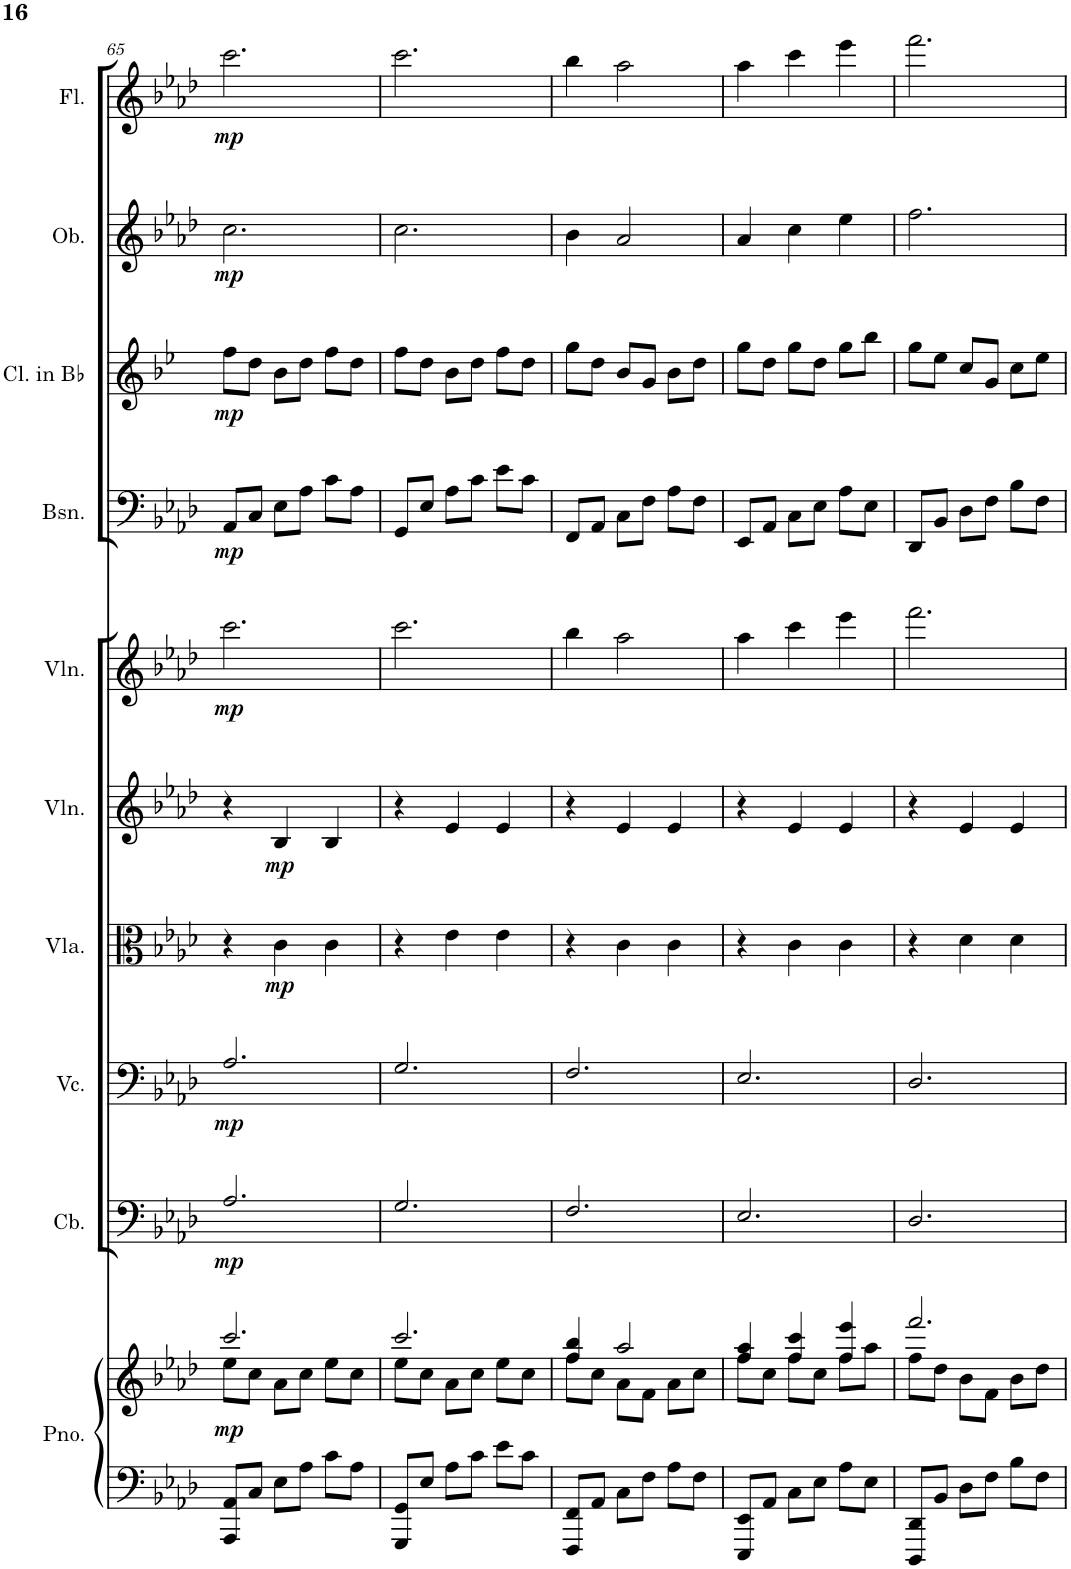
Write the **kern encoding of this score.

**kern	**kern	**dynam	**kern	**dynam	**kern	**dynam	**kern	**dynam	**kern	**dynam	**kern	**dynam	**kern	**dynam	**kern	**dynam	**kern	**dynam	**kern	**dynam
*part10	*part10	*part10	*part9	*part9	*part8	*part8	*part7	*part7	*part6	*part6	*part5	*part5	*part4	*part4	*part3	*part3	*part2	*part2	*part1	*part1
*staff11	*staff10	*staff10/11	*staff9	*staff9	*staff8	*staff8	*staff7	*staff7	*staff6	*staff6	*staff5	*staff5	*staff4	*staff4	*staff3	*staff3	*staff2	*staff2	*staff1	*staff1
*I"Piano	*	*	*I"Contrabbasso	*	*I"Violoncello	*	*I"Viola	*	*I"Violino II	*	*I"Violino I	*	*I"Fagotto	*	*I"Clarinetto	*	*I"Oboe	*	*I"Flauto	*
*I'Pno.	*	*	*I'Cb.	*	*I'Vc.	*	*I'Vla.	*	*I'Vln.	*	*I'Vln.	*	*	*	*	*	*I'Ob.	*	*I'Fl.	*
!!LO:PB:g=z
*clefF4	*clefG2	*	*clefF4	*	*clefF4	*	*clefC3	*	*clefG2	*	*clefG2	*	*clefF4	*	*clefG2	*	*clefG2	*	*clefG2	*
*	*	*	*Trd7c12	*	*	*	*	*	*	*	*	*	*	*	*Trd1c2	*	*	*	*	*
*k[b-e-a-d-]	*k[b-e-a-d-]	*	*k[b-e-a-d-]	*	*k[b-e-a-d-]	*	*k[b-e-a-d-]	*	*k[b-e-a-d-]	*	*k[b-e-a-d-]	*	*k[b-e-a-d-]	*	*k[b-e-]	*	*k[b-e-a-d-]	*	*k[b-e-a-d-]	*
*M3/4	*M3/4	*	*M3/4	*	*M3/4	*	*M3/4	*	*M3/4	*	*M3/4	*	*M3/4	*	*M3/4	*	*M3/4	*	*M3/4	*
=65	=65	=65	=65	=65	=65	=65	=65	=65	=65	=65	=65	=65	=65	=65	=65	=65	=65	=65	=65	=65
*	*^	*	*	*	*	*	*	*	*	*	*	*	*	*	*	*	*	*	*	*
!	!	!	!LO:DY:b	!	!LO:DY:b	!	!LO:DY:b	!	!	!	!	!	!LO:DY:b	!	!LO:DY:b	!	!LO:DY:b	!	!LO:DY:b	!	!LO:DY:b
8AAA-/^ 8AA-/^L	2.ccc^^/	8ee-\L	mp	2.A-/	mp	2.A-/	mp	4r	.	4r	.	2.ccc\	mp	8AA-/L	mp	8ff\L	mp	2.cc\	mp	2.ccc\	mp
8C/J	.	8cc\J	.	.	.	.	.	.	.	.	.	.	.	8C/J	.	8dd\J	.	.	.	.	.
!	!	!	!	!	!	!	!	!	!LO:DY:b	!	!LO:DY:b	!	!	!	!	!	!	!	!	!	!
8E-\L	.	8a-\L	.	.	.	.	.	4c'\	mp	4B-'/	mp	.	.	8E-\L	.	8b-\L	.	.	.	.	.
8A-\J	.	8cc\J	.	.	.	.	.	.	.	.	.	.	.	8A-\J	.	8dd\J	.	.	.	.	.
8c\L	.	8ee-\L	.	.	.	.	.	4c'\	.	4B-'/	.	.	.	8c\L	.	8ff\L	.	.	.	.	.
8A-\J	.	8cc\J	.	.	.	.	.	.	.	.	.	.	.	8A-\J	.	8dd\J	.	.	.	.	.
=66	=66	=66	=66	=66	=66	=66	=66	=66	=66	=66	=66	=66	=66	=66	=66	=66	=66	=66	=66	=66	=66
8GGG/^ 8GG/^L	2.ccc^^/	8ee-\L	.	2.G/	.	2.G/	.	4r	.	4r	.	2.ccc\	.	8GG/L	.	8ff\L	.	2.cc\	.	2.ccc\	.
8E-/J	.	8cc\J	.	.	.	.	.	.	.	.	.	.	.	8E-/J	.	8dd\J	.	.	.	.	.
8A-\L	.	8a-\L	.	.	.	.	.	4e-'\	.	4e-'/	.	.	.	8A-\L	.	8b-\L	.	.	.	.	.
8c\J	.	8cc\J	.	.	.	.	.	.	.	.	.	.	.	8c\J	.	8dd\J	.	.	.	.	.
8e-\L	.	8ee-\L	.	.	.	.	.	4e-'\	.	4e-'/	.	.	.	8e-\L	.	8ff\L	.	.	.	.	.
8c\J	.	8cc\J	.	.	.	.	.	.	.	.	.	.	.	8c\J	.	8dd\J	.	.	.	.	.
=67	=67	=67	=67	=67	=67	=67	=67	=67	=67	=67	=67	=67	=67	=67	=67	=67	=67	=67	=67	=67	=67
8FFF/^ 8FF/^L	4ff/^ 4bb-/^	8ff\L	.	2.F/	.	2.F/	.	4r	.	4r	.	4bb-\	.	8FF/L	.	8gg\L	.	4b-\	.	4bb-\	.
8AA-/J	.	8cc\J	.	.	.	.	.	.	.	.	.	.	.	8AA-/J	.	8dd\J	.	.	.	.	.
8C\L	2aa-^>/	8a-\L	.	.	.	.	.	4c'\	.	4e-'/	.	2aa-\	.	8C\L	.	8b-/L	.	2a-/	.	2aa-\	.
8F\J	.	8f\J	.	.	.	.	.	.	.	.	.	.	.	8F\J	.	8g/J	.	.	.	.	.
8A-\L	.	8a-\L	.	.	.	.	.	4c'\	.	4e-'/	.	.	.	8A-\L	.	8b-\L	.	.	.	.	.
8F\J	.	8cc\J	.	.	.	.	.	.	.	.	.	.	.	8F\J	.	8dd\J	.	.	.	.	.
=68	=68	=68	=68	=68	=68	=68	=68	=68	=68	=68	=68	=68	=68	=68	=68	=68	=68	=68	=68	=68	=68
8EEE-/^ 8EE-/^L	4ff/^ 4aa-/^	8ff\L	.	2.E-/	.	2.E-/	.	4r	.	4r	.	4aa-\	.	8EE-/L	.	8gg\L	.	4a-/	.	4aa-\	.
8AA-/J	.	8cc\J	.	.	.	.	.	.	.	.	.	.	.	8AA-/J	.	8dd\J	.	.	.	.	.
8C\L	4ff/^> 4ccc/^>	8ff\L	.	.	.	.	.	4c'\	.	4e-'/	.	4ccc\	.	8C\L	.	8gg\L	.	4cc\	.	4ccc\	.
8E-\J	.	8cc\J	.	.	.	.	.	.	.	.	.	.	.	8E-\J	.	8dd\J	.	.	.	.	.
8A-\L	4ff/^> 4eee-/^>	8ff\L	.	.	.	.	.	4c'\	.	4e-'/	.	4eee-\	.	8A-\L	.	8gg\L	.	4ee-\	.	4eee-\	.
8E-\J	.	8aa-\J	.	.	.	.	.	.	.	.	.	.	.	8E-\J	.	8bb-\J	.	.	.	.	.
=69	=69	=69	=69	=69	=69	=69	=69	=69	=69	=69	=69	=69	=69	=69	=69	=69	=69	=69	=69	=69	=69
8DDD-/^ 8DD-/^L	2.fff^/	8ff\L	.	2.D-/	.	2.D-/	.	4r	.	4r	.	2.fff\	.	8DD-/L	.	8gg\L	.	2.ff\	.	2.fff\	.
8BB-/J	.	8dd-\J	.	.	.	.	.	.	.	.	.	.	.	8BB-/J	.	8ee-\J	.	.	.	.	.
8D-\L	.	8b-\L	.	.	.	.	.	4d-'\	.	4e-'/	.	.	.	8D-\L	.	8cc/L	.	.	.	.	.
8F\J	.	8f\J	.	.	.	.	.	.	.	.	.	.	.	8F\J	.	8g/J	.	.	.	.	.
8B-\L	.	8b-\L	.	.	.	.	.	4d-'\	.	4e-'/	.	.	.	8B-\L	.	8cc\L	.	.	.	.	.
8F\J	.	8dd-\J	.	.	.	.	.	.	.	.	.	.	.	8F\J	.	8ee-\J	.	.	.	.	.
*	*v	*v	*	*	*	*	*	*	*	*	*	*	*	*	*	*	*	*	*	*	*
=	=	=	=	=	=	=	=	=	=	=	=	=	=	=	=	=	=	=	=	=
*-	*-	*-	*-	*-	*-	*-	*-	*-	*-	*-	*-	*-	*-	*-	*-	*-	*-	*-	*-	*-
